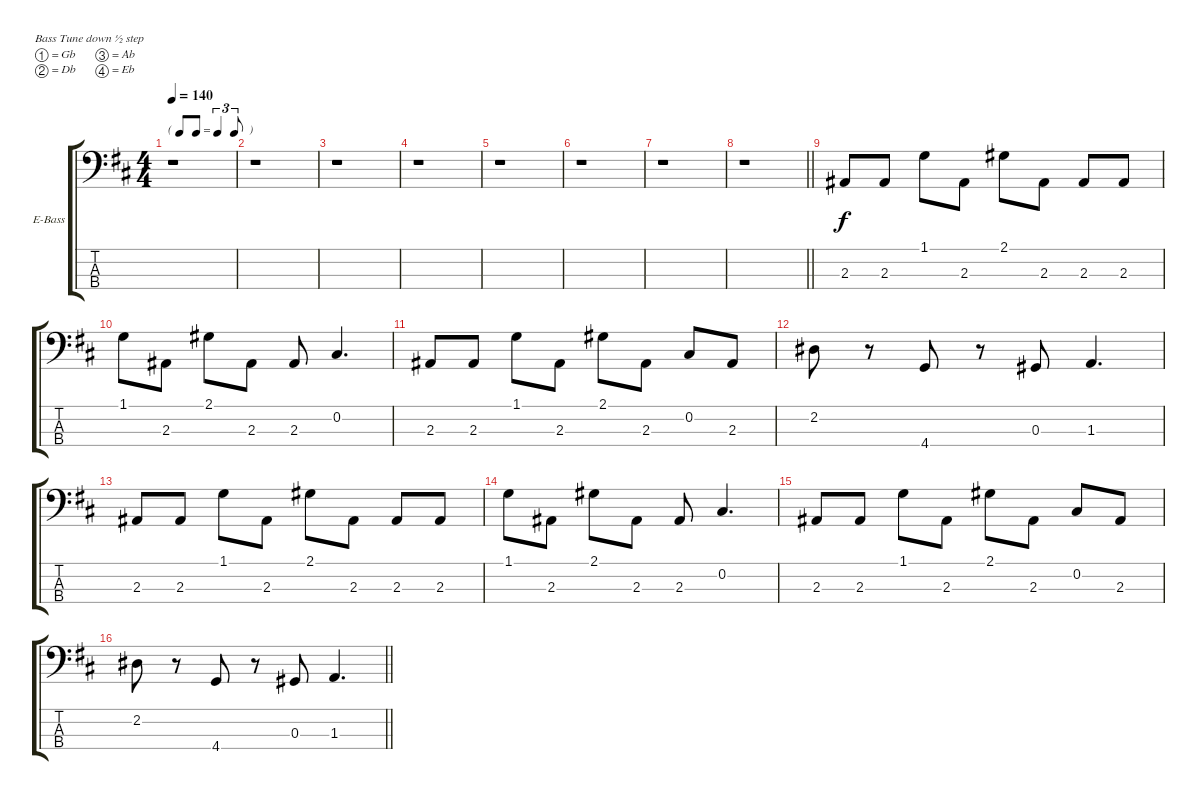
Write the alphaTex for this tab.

\bracketExtendMode groupsimilarinstruments
\firstSystemTrackNameOrientation horizontal
\otherSystemsTrackNameOrientation horizontal
\track (" Bass" "E-Bass") {instrument electricbasspick}
\staff {score tabs}
\tuning (Gb2 Db2 Ab1 Eb1)
\ts (4 4)
\beaming (8 2 2 2 2)
\tf triplet8th
\tempo 140
\clef f4
\ks d
r.1{dy f instrument electricbasspick} |
r.1 |
r.1 |
r.1 |
r.1 |
r.1 |
r.1 |
\barLineRight lightlight
r.1 |
2.3.8 2.3.8 1.1.8 2.3.8 2.1.8 2.3.8 2.3.8 2.3.8 |
1.1.8 2.3.8 2.1.8 2.3.8 2.3.8 0.2.4{d} |
2.3.8 2.3.8 1.1.8 2.3.8 2.1.8 2.3.8 0.2.8 2.3.8 |
2.2.8 r.8 4.4.8 r.8 0.3.8 1.3.4{d} |
2.3.8 2.3.8 1.1.8 2.3.8 2.1.8 2.3.8 2.3.8 2.3.8 |
1.1.8 2.3.8 2.1.8 2.3.8 2.3.8 0.2.4{d} |
2.3.8 2.3.8 1.1.8 2.3.8 2.1.8 2.3.8 0.2.8 2.3.8 |
\barLineRight lightlight
2.2.8 r.8 4.4.8 r.8 0.3.8 1.3.4{d}
